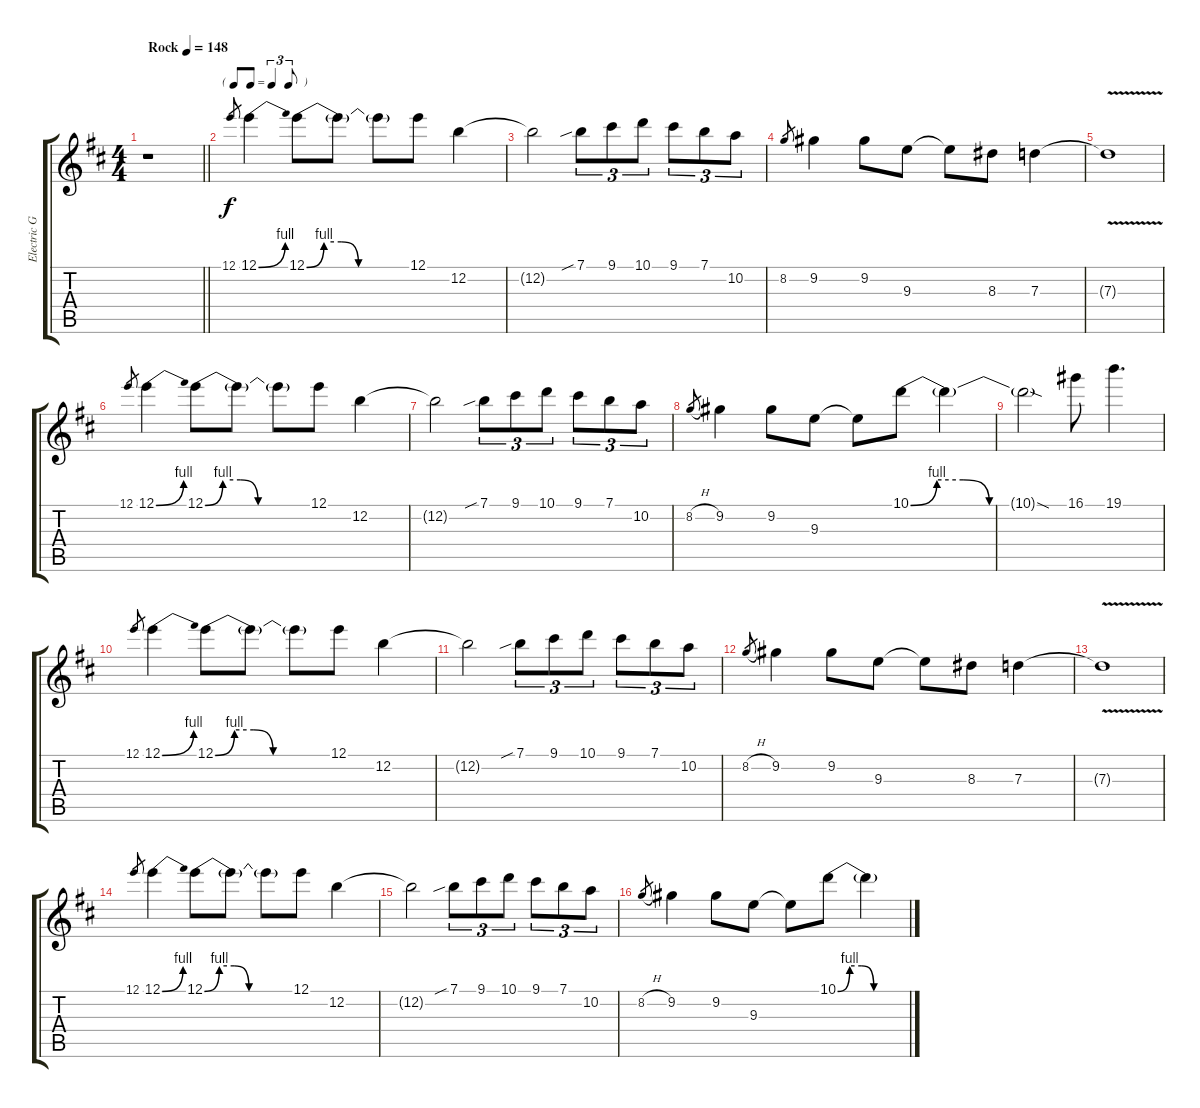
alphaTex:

\track ("Electric Guitar2" "Electric G") {instrument distortionguitar}
\staff {score tabs}
\tuning (E4 B3 G3 D3 A2 E2) {hide}
\ts (4 4)
\tempo (148 "Rock")
\clef g2
\barLineRight lightlight
\ks bminor
r.1{dy f instrument distortionguitar} |
\tf triplet8th
12.1.8{gr} 12.1{be (bend 0 0 60 4)}.4 12.1{be (custom 0 0 10 4 20 4 30 0 60 0)}.8 12.1{t}.8 12.1{t}.8 12.1.8 12.2.4 |
12.2{t}.2 7.1{sib}.8{tu (3 2)} 9.1.8{tu (3 2)} 10.1.8{tu (3 2)} 9.1.8{tu (3 2)} 7.1.8{tu (3 2)} 10.2.8{tu (3 2)} |
8.2.8{gr} 9.2.4 9.2.8 9.3.8 9.3{t}.8 8.3.8 7.3.4 |
7.3{v t}.1 |
12.1.8{gr} 12.1{be (bend 0 0 60 4)}.4 12.1{be (custom 0 0 10 4 20 4 30 0 60 0)}.8 12.1{t}.8 12.1{t}.8 12.1.8 12.2.4 |
12.2{t}.2 7.1{sib}.8{tu (3 2)} 9.1.8{tu (3 2)} 10.1.8{tu (3 2)} 9.1.8{tu (3 2)} 7.1.8{tu (3 2)} 10.2.8{tu (3 2)} |
8.2{h}.8{gr} 9.2.4 9.2.8 9.3.8 9.3{t}.8 10.1{be (custom 0 0 10 4 20 4 30 0 60 0)}.8 10.1{t}.4 |
10.1{sod t}.2 16.1.8 19.1.4{d} |
12.1.8{gr} 12.1{be (bend 0 0 60 4)}.4 12.1{be (custom 0 0 10 4 20 4 30 0 60 0)}.8 12.1{t}.8 12.1{t}.8 12.1.8 12.2.4 |
12.2{t}.2 7.1{sib}.8{tu (3 2)} 9.1.8{tu (3 2)} 10.1.8{tu (3 2)} 9.1.8{tu (3 2)} 7.1.8{tu (3 2)} 10.2.8{tu (3 2)} |
8.2{h}.8{gr} 9.2.4 9.2.8 9.3.8 9.3{t}.8 8.3.8 7.3.4 |
7.3{v t}.1 |
12.1.8{gr} 12.1{be (bend 0 0 60 4)}.4 12.1{be (custom 0 0 10 4 20 4 30 0 60 0)}.8 12.1{t}.8 12.1{t}.8 12.1.8 12.2.4 |
12.2{t}.2 7.1{sib}.8{tu (3 2)} 9.1.8{tu (3 2)} 10.1.8{tu (3 2)} 9.1.8{tu (3 2)} 7.1.8{tu (3 2)} 10.2.8{tu (3 2)} |
8.2{h}.8{gr} 9.2.4 9.2.8 9.3.8 9.3{t}.8 10.1{be (custom 0 0 10 4 20 4 30 0 60 0)}.8 10.1{t}.4
